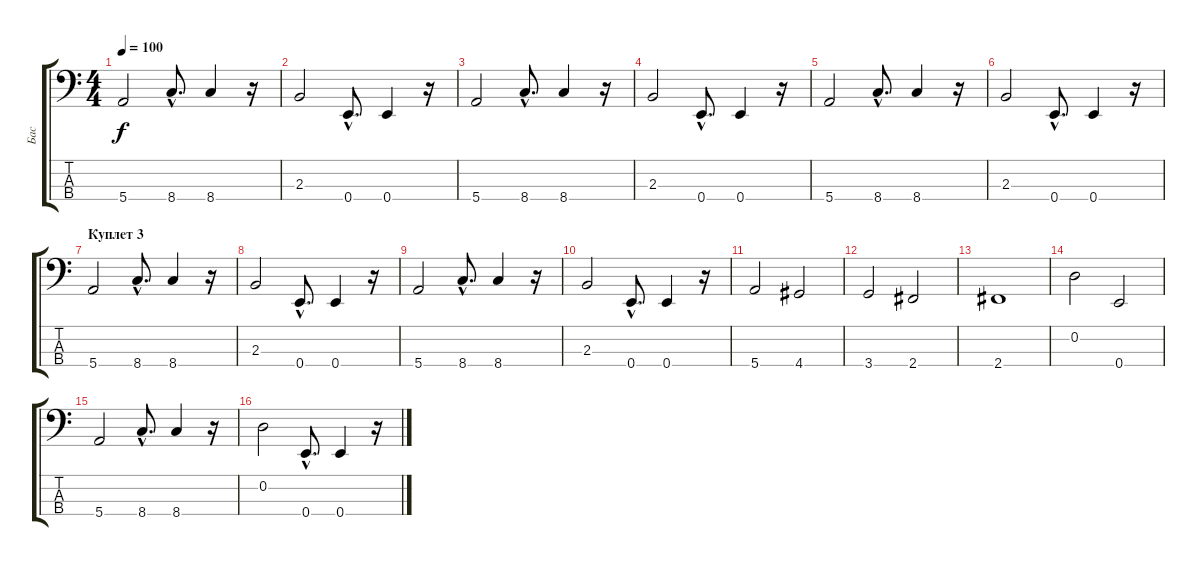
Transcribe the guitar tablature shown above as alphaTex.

\track ("Бас" "Бас") {instrument electricbassfinger}
\staff {score tabs}
\tuning (G2 D2 A1 E1) {hide}
\ts (4 4)
\tempo 100
\clef f4
\ks c
5.4.2{dy f} 8.4{hac}.8{d} 8.4.4 r.16 |
2.3.2 0.4{hac}.8{d} 0.4.4 r.16 |
5.4.2 8.4{hac}.8{d} 8.4.4 r.16 |
2.3.2 0.4{hac}.8{d} 0.4.4 r.16 |
5.4.2 8.4{hac}.8{d} 8.4.4 r.16 |
2.3.2 0.4{hac}.8{d} 0.4.4 r.16 |
\section ("" "Куплет 3")
5.4.2 8.4{hac}.8{d} 8.4.4 r.16 |
2.3.2 0.4{hac}.8{d} 0.4.4 r.16 |
5.4.2 8.4{hac}.8{d} 8.4.4 r.16 |
2.3.2 0.4{hac}.8{d} 0.4.4 r.16 |
5.4.2 4.4.2 |
3.4.2 2.4.2 |
2.4.1 |
0.2.2 0.4.2 |
5.4.2 8.4{hac}.8{d} 8.4.4 r.16 |
0.2.2 0.4{hac}.8{d} 0.4.4 r.16
